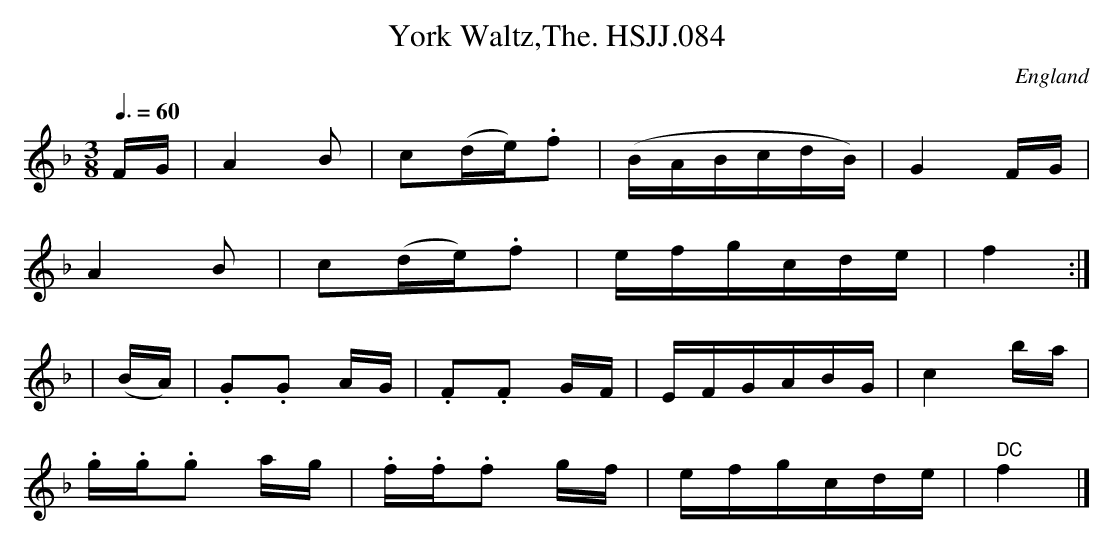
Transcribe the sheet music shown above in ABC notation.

X:1
T:York Waltz,The. HSJJ.084
M:3/8
L:1/16
Q:3/8=60
O:England
K:F major
FG|A4B2|c2(de).f2|(BABcdB)|G4FG|!
A4B2|c2(de).f2|efgcde|f4:|!
|(BA)|.G2.G2 AG|.F2.F2 GF|EFGABG|c4ba|!
.g.g.g2 ag|.f.f.f2 gf|efgcde|" DC"f4|]
